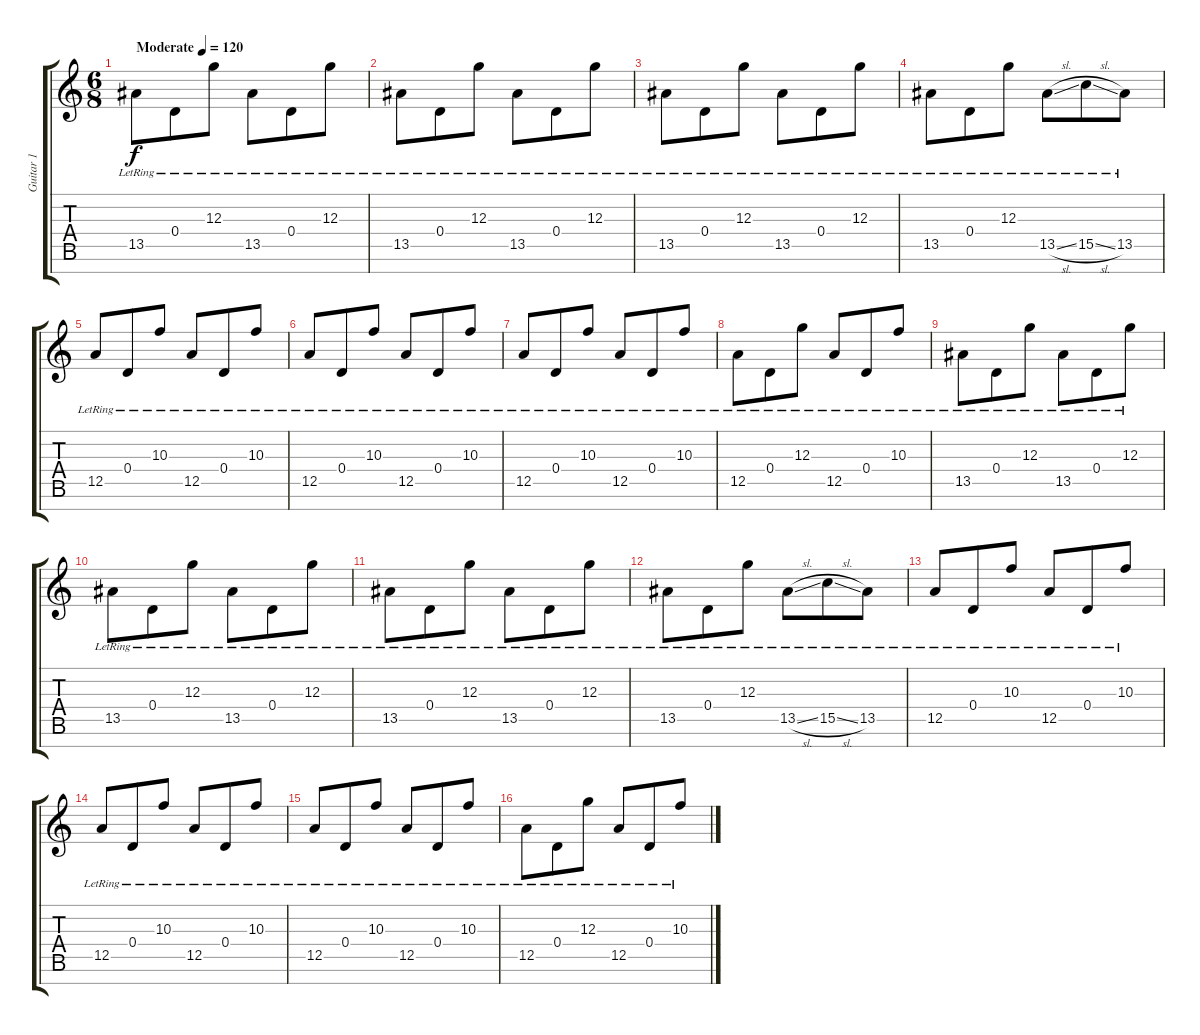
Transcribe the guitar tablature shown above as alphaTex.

\track ("Guitar 1" "Guitar 1") {instrument electricguitarjazz}
\staff {score tabs}
\tuning (E4 B3 G3 D3 A2 E2 B1) {hide}
\ts (6 8)
\tempo (120 "Moderate")
\clef g2
\ks c
13.5{lr}.8{dy f instrument electricguitarjazz} 0.4{lr}.8 12.3{lr}.8 13.5{lr}.8 0.4{lr}.8 12.3{lr}.8 |
13.5{lr}.8 0.4{lr}.8 12.3{lr}.8 13.5{lr}.8 0.4{lr}.8 12.3{lr}.8 |
13.5{lr}.8 0.4{lr}.8 12.3{lr}.8 13.5{lr}.8 0.4{lr}.8 12.3{lr}.8 |
13.5{lr}.8 0.4{lr}.8 12.3{lr}.8 13.5{sl lr}.8 15.5{sl lr}.8 13.5{lr}.8 |
12.5{lr}.8 0.4{lr}.8 10.3{lr}.8 12.5{lr}.8 0.4{lr}.8 10.3{lr}.8 |
12.5{lr}.8 0.4{lr}.8 10.3{lr}.8 12.5{lr}.8 0.4{lr}.8 10.3{lr}.8 |
12.5{lr}.8 0.4{lr}.8 10.3{lr}.8 12.5{lr}.8 0.4{lr}.8 10.3{lr}.8 |
12.5{lr}.8 0.4{lr}.8 12.3{lr}.8 12.5{lr}.8 0.4{lr}.8 10.3{lr}.8 |
13.5{lr}.8 0.4{lr}.8 12.3{lr}.8 13.5{lr}.8 0.4{lr}.8 12.3{lr}.8 |
13.5{lr}.8 0.4{lr}.8 12.3{lr}.8 13.5{lr}.8 0.4{lr}.8 12.3{lr}.8 |
13.5{lr}.8 0.4{lr}.8 12.3{lr}.8 13.5{lr}.8 0.4{lr}.8 12.3{lr}.8 |
13.5{lr}.8 0.4{lr}.8 12.3{lr}.8 13.5{sl lr}.8 15.5{sl lr}.8 13.5{lr}.8 |
12.5{lr}.8 0.4{lr}.8 10.3{lr}.8 12.5{lr}.8 0.4{lr}.8 10.3{lr}.8 |
12.5{lr}.8 0.4{lr}.8 10.3{lr}.8 12.5{lr}.8 0.4{lr}.8 10.3{lr}.8 |
12.5{lr}.8 0.4{lr}.8 10.3{lr}.8 12.5{lr}.8 0.4{lr}.8 10.3{lr}.8 |
12.5{lr}.8 0.4{lr}.8 12.3{lr}.8 12.5{lr}.8 0.4{lr}.8 10.3{lr}.8
